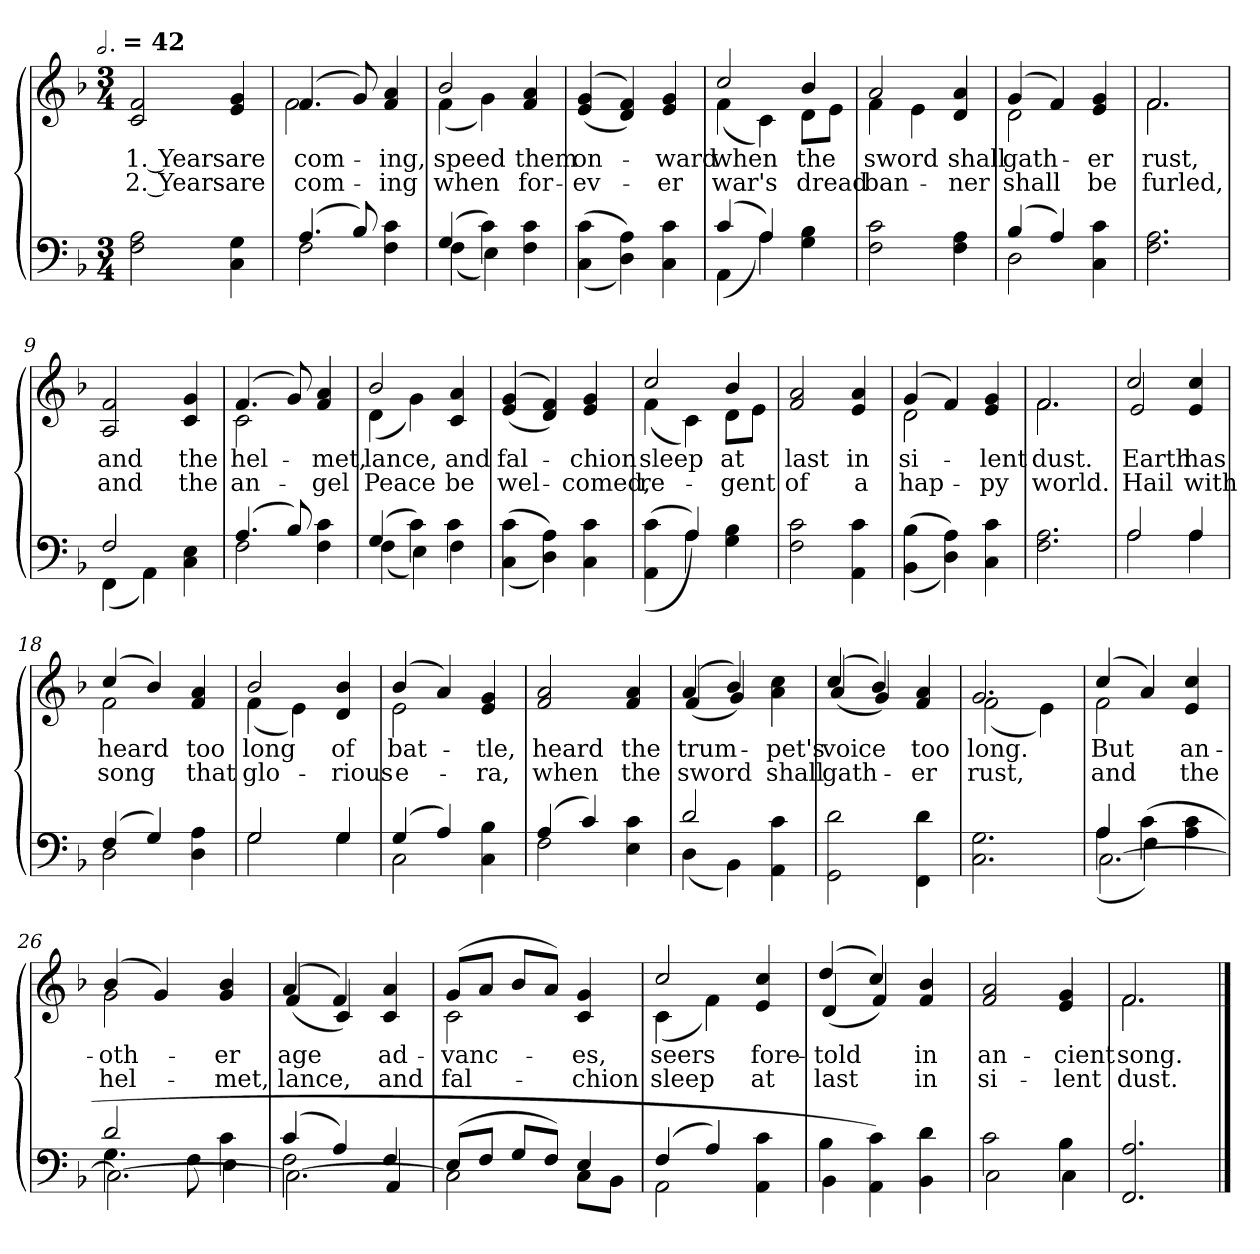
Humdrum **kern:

**kern	**kern	**text	**text
*part1	*part1	*part1	*part1
*staff2	*staff1	*staff1	*staff1
*clefF4	*clefG2	*	*
*k[b-]	*k[b-]	*	*
!!LO:TX:omd:t=[half-dot] = 42
*M3/4	*M3/4	*	*
*MM126	*MM126	*	*
=1	=1	=1	=1
2F\ 2A\	2c/ 2f/	1. Years	2. Years
4C 4G	4e/ 4g/	are	are
=2	=2	=2	=2
*^	*^	*	*
(>4.A/	2F\	(>4.f/	2f\	com-	com-
8B-/)	.	8g/)	.	.	.
4F 4c	4ryy	4f/ 4a/	4ryy	-ing,	-ing
=3	=3	=3	=3	=3	=3
(>4G/	(4F	2b-/	(<4f\	speed	when
4c\)	4E)	.	4g\)	.	.
4F\ 4c\	4ryy	4f/ 4a/	4ryy	them	for-
*v	*v	*	*	*	*
*	*v	*v	*	*
=4	=4	=4	=4
(<(>4C\ 4c\	(<(>4e/ 4g/	on-	-ev-
4D\ 4A\))	4d/ 4f/))	.	.
4C\ 4c\	4e/ 4g/	-ward	-er
=5	=5	=5	=5
*^	*^	*	*
(>4c/	(4AA\	2cc/	(<4f\	when	war's
4A/)	4A)	.	4c\)	.	.
4G 4B-	4ryy	4b-/	8dL	the	dread
.	.	.	8eJ	.	.
*v	*v	*	*	*	*
!!LO:LB:g=z	!!
=6	=6	=6	=6	=6
2F\ 2c\	2a/	4f	sword	ban-
.	.	4e	.	.
4F\ 4A\	4d/ 4a/	4ryy	shall	-ner
=7	=7	=7	=7	=7
*^	*	*	*	*
(>4B-/	2D	(>4g/	2d\	gath-	shall
4A/)	.	4f/)	.	.	.
4C\ 4c\	4ryy	4e/ 4g/	4ryy	-er	be
*v	*v	*	*	*	*
=8	=8	=8	=8	=8
2.F\ 2.A\	2.f/	2.f\	rust,	furled,
*	*v	*v	*	*
=9	=9	=9	=9
*^	*	*	*
2F/	(<4FF\	2A/ 2f/	and	and
.	4AA\)	.	.	.
4C 4E	4ryy	4c/ 4g/	the	the
=10	=10	=10	=10	=10
*	*	*^	*	*
(>4.A/	2F\	(>4.f/	2c	hel-	an-
8B-/)	.	8g/)	.	.	.
4F 4c	4ryy	4f/ 4a/	4ryy	-met,	-gel
=11	=11	=11	=11	=11	=11
(>4G/	(4F	2b-/	(<4d\	lance,	Peace
4c\)	4E)	.	4g\)	.	.
4F\	4c\	4c/ 4a/	4ryy	and	be
*v	*v	*	*	*	*
*	*v	*v	*	*
!!LO:LB:g=z
=12	=12	=12	=12
(<(4C\ 4c\	(<(>4e/ 4g/	fal-	wel-
4D\ 4A\))	4d/ 4f/))	.	.
4C\ 4c\	4e/ 4g/	-chion	-comed,
=13	=13	=13	=13
*^	*^	*	*
(>(<4AA\ 4c\	4ryy	2cc/	(<4f\	sleep	re-
4A/))	4A	.	4c\)	.	.
4G 4B-	4ryy	4b-/	8dL	at	-gent
.	.	.	8eJ	.	.
*v	*v	*	*	*	*
*	*v	*v	*	*
=14	=14	=14	=14
2F\ 2c\	2f/ 2a/	last	of
4AA\ 4c\	4e/ 4a/	in	a
=15	=15	=15	=15
*	*^	*	*
(>(<4BB-\ 4B-\	(>4g/	2d\	si-	hap-
4D\ 4A\))	4f/)	.	.	.
4C\ 4c\	4e/ 4g/	4ryy	-lent	-py
=16	=16	=16	=16	=16
2.F\ 2.A\	2.f/	2.f\	dust.	world.
!!LO:PB:g=z	!!
=17	=17	=17	=17	=17
*^	*	*	*	*
2A/	2A\	2cc/	2e/	Earth	Hail
4A	4A	4e/ 4cc/	4ryy	has	with
=18	=18	=18	=18	=18	=18
(>4F/	2D\	(>4cc/	2f\	heard	song
4G/)	.	4b-/)	.	.	.
4D 4A	4ryy	4f/ 4a/	4ryy	too	that
=19	=19	=19	=19	=19	=19
2G/	2G\	2b-/	(<4f\	long	glo-
.	.	.	4e\)	.	.
4G	4G	4d/ 4b-/	4ryy	of	-rious
=20	=20	=20	=20	=20	=20
(4G/	2C\	(>4b-/	2e	bat-	e-
4A)	.	4a/)	.	.	.
4C 4B-	4ryy	4e/ 4g/	4ryy	-tle,	-ra,
*	*	*v	*v	*	*
=21	=21	=21	=21	=21
(>4A/	2F\	2f/ 2a/	heard	when
4c/)	.	.	.	.
4E 4c	4ryy	4f/ 4a/	the	the
!!LO:LB:g=z
=22	=22	=22	=22	=22
*	*	*^	*	*
2d/	(4D	(4a	(4f/	trum-	sword
.	4BB-)	4b-/)	4g/)	.	.
4AA\ 4c\	4ryy	4a\ 4cc\	4ryy	-pet's	shall
*v	*v	*	*	*	*
=23	=23	=23	=23	=23
2GG\ 2d\	(>4cc/	(4a/	voice	gath-
.	4b-/)	4g/)	.	.
4FF\ 4d\	4f/ 4a/	4ryy	too	-er
=24	=24	=24	=24	=24
2.C\ 2.G\	2.g/	(2f\	long.	rust,
.	.	4e\)	.	.
=25	=25	=25	=25	=25
*^	*	*	*	*
*	*^	*	*	*	*
4A/	(4A\)	[2.C\	(>4cc/	2f	But	and
(>4c\	4F\)	.	4a/)	.	.	.
4A\ 4c\	4ryy	.	4e/ 4cc/	4ryy	an-	the
=26	=26	=26	=26	=26	=26	=26
2d/	4.G\	2.C\_	(>4b-/	2g\	-oth-	hel-
.	.	.	4g/)	.	.	.
.	8F	.	.	.	.	.
4c\	4E	.	4g/ 4b-/	4ryy	-er	-met,
!!LO:LB:g=z	!!
=27	=27	=27	=27	=27	=27	=27
(>4c/	2F\	2.C\_	(4a	(4f/	age	lance,
4A/)	.	.	4f/)	4c/)	.	.
4F	4AA/	.	4c/ 4a/	4ryy	ad-	and
=28	=28	=28	=28	=28	=28	=28
(8E/L	4ryy	2C\]	(>8gL	2c\	-vanc-	fal-
8FJ	.	.	8aJ	.	.	.
8GL	4ryy	.	8b-L	.	.	.
8FJ)	.	.	8aJ)	.	.	.
4E	8C\L	4ryy	4c/ 4g/	4ryy	-es,	-chion
.	8BB-J	.	.	.	.	.
*	*v	*v	*	*	*	*
=29	=29	=29	=29	=29	=29
(>4F/	2AA\	2cc/	(<4c\	seers	sleep
4A/)	.	.	4f\)	.	.
4AA 4c	4ryy	4e/ 4cc/	4ryy	fore-	at
=30	=30	=30	=30	=30	=30
(4B-\	4BB-\)	(>4dd/	(4d/	-told	last
(4AA\ 4c\)	4ryy	4cc/)	4f/)	.	.
4BB-\ 4d\	4ryy	4f/ 4b-/	4ryy	in	in
*	*	*v	*v	*	*
=31	=31	=31	=31	=31
2c\	2C\	2f/ 2a/	an-	si-
4B-\	4C\	4e/ 4g/	-cient	-lent
*v	*v	*	*	*
=32	=32	=32	=32
*	*^	*	*
2.FF/ 2.A/	2.f/	2.f	song.	dust.
*	*v	*v	*	*
==	==	==	==
*-	*-	*-	*-
